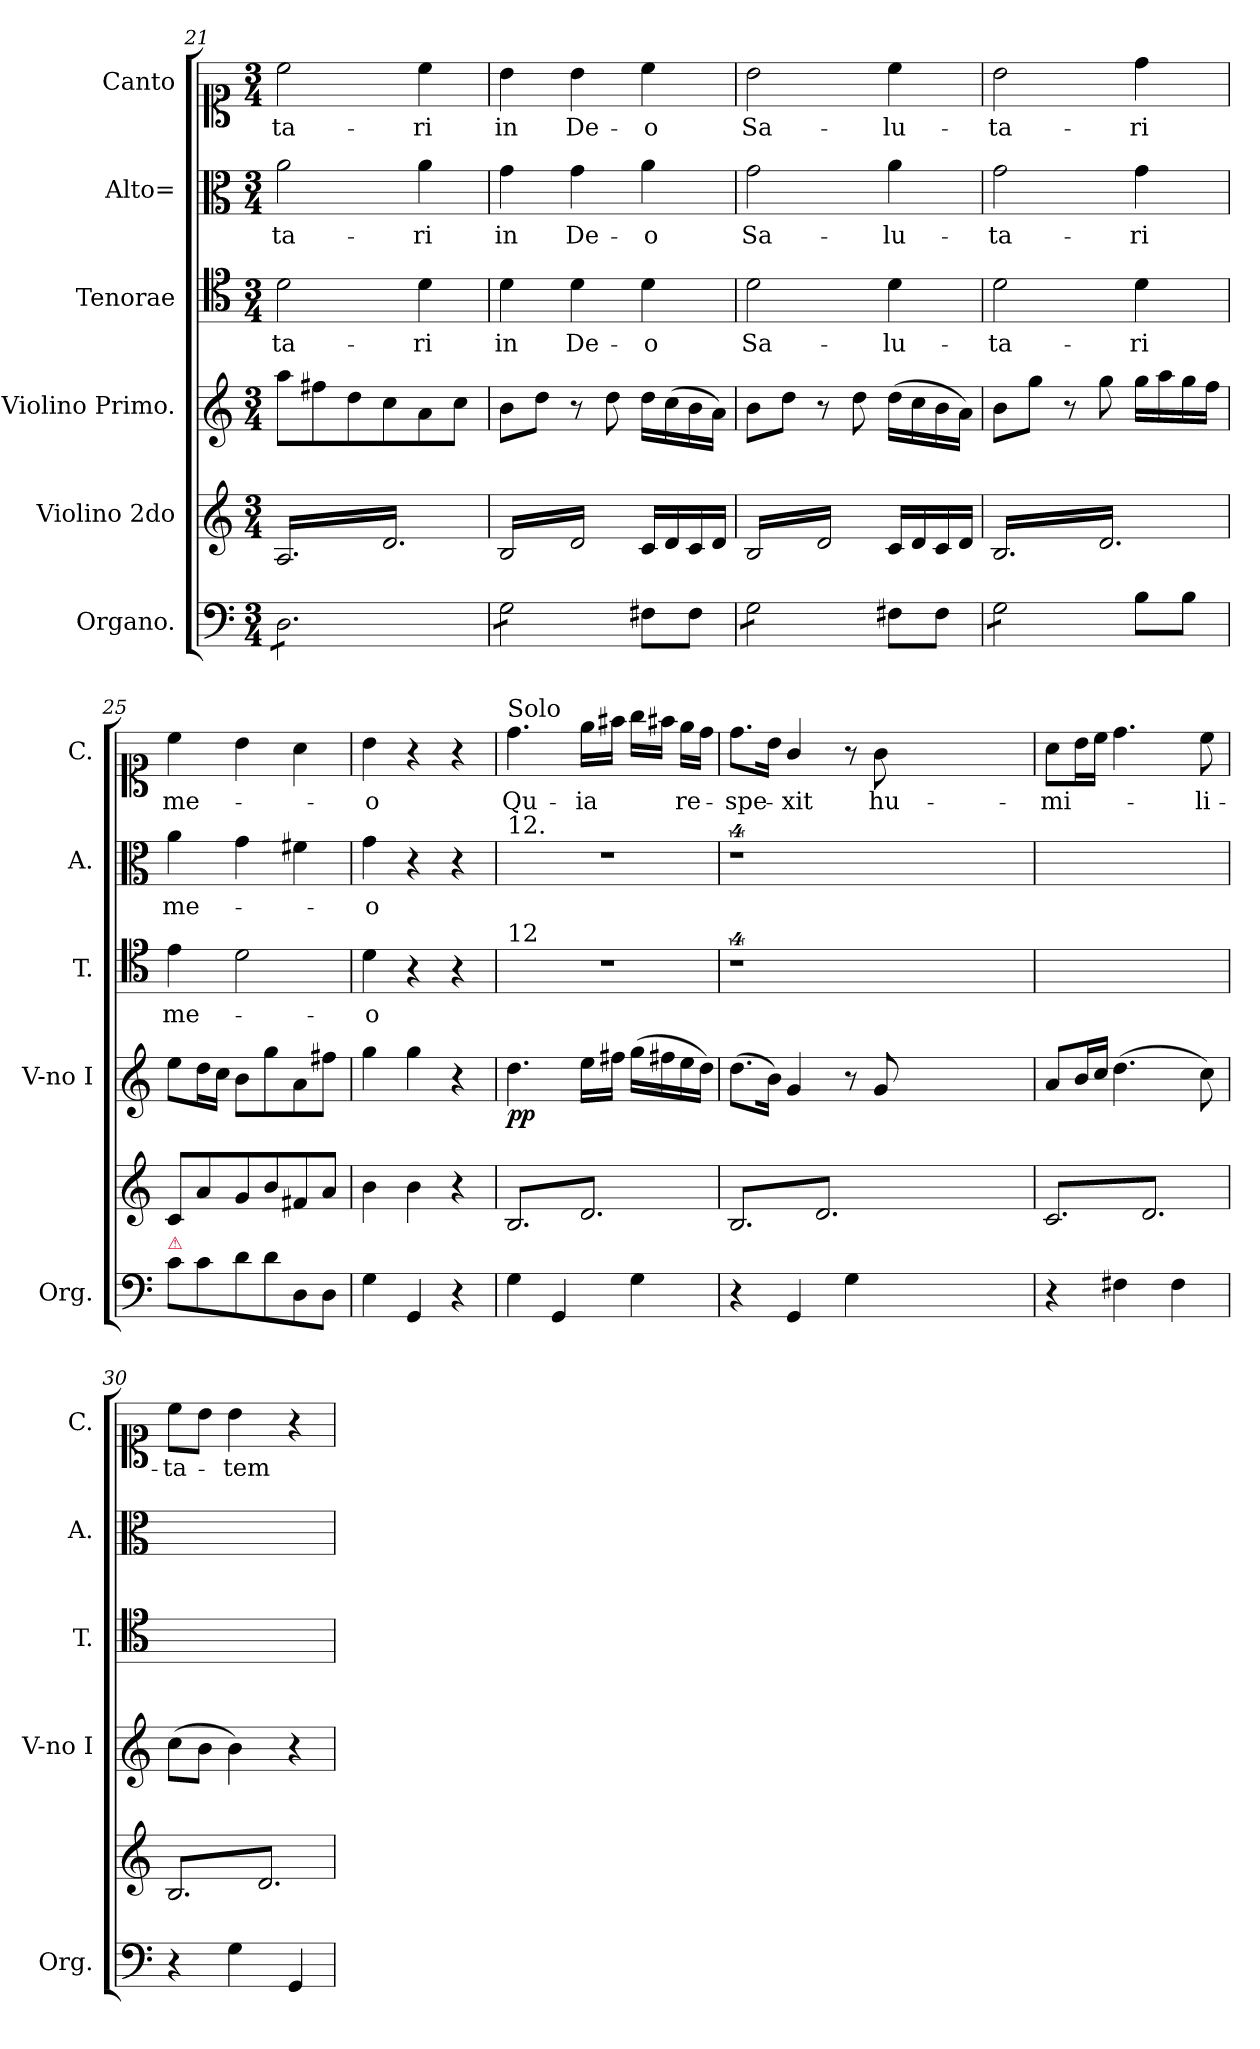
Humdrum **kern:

**kern	**dynam	**kern	**dynam	**kern	**dynam	**kern	**text	**kern	**text	**kern	**text
*part6	*part6	*part5	*part5	*part4	*part4	*part3	*part3	*part2	*part2	*part1	*part1
*staff6	*staff6	*staff5	*staff5	*staff4	*staff4	*staff3	*staff3	*staff2	*staff2	*staff1	*staff1
*I"Organo.	*	*I"Violino 2do	*	*I"Violino Primo.	*	*I"Tenorae	*	*I"Alto=	*	*I"Canto	*
*I'Org.	*	*	*	*I'V-no I	*	*I'T.	*	*I'A.	*	*I'C.	*
*clefF4	*	*clefG2	*	*clefG2	*	*clefC4	*	*clefC3	*	*clefC1	*
*k[]	*	*k[]	*	*k[]	*	*k[]	*	*k[]	*	*k[]	*
*C:	*	*C:	*	*C:	*	*C:	*	*C:	*	*C:	*
*M3/4	*	*M3/4	*	*M3/4	*	*M3/4	*	*M3/4	*	*M3/4	*
=21	=21	=21	=21	=21	=21	=21	=21	=21	=21	=21	=21
*tremolo	*	*	*	*	*	*	*	*	*	*	*
*	*	*tremolo	*	*	*	*	*	*	*	*	*
8D\L	.	16A/LL	.	8aa\L	.	2d\	-ta-	2a\	-ta-	2cc\	-ta-
.	.	16d/	.	.	.	.	.	.	.	.	.
8D\	.	16A/	.	8ff#X\	.	.	.	.	.	.	.
.	.	16d/	.	.	.	.	.	.	.	.	.
8D\	.	16A/	.	8dd\	.	.	.	.	.	.	.
.	.	16d/	.	.	.	.	.	.	.	.	.
8D\	.	16A/	.	8cc\	.	.	.	.	.	.	.
.	.	16d/	.	.	.	.	.	.	.	.	.
8D\	.	16A/	.	8a\	.	4d\	-ri	4a\	-ri	4cc\	-ri
.	.	16d/	.	.	.	.	.	.	.	.	.
8D\J	.	16A/	.	8cc\J	.	.	.	.	.	.	.
.	.	16d/JJ	.	.	.	.	.	.	.	.	.
=22	=22	=22	=22	=22	=22	=22	=22	=22	=22	=22	=22
8G\L	.	16B/LL	.	8b\L	.	4d\	in	4g\	in	4b\	in
.	.	16d/	.	.	.	.	.	.	.	.	.
8G\	.	16B/	.	8dd\J	.	.	.	.	.	.	.
.	.	16d/	.	.	.	.	.	.	.	.	.
8G\	.	16B/	.	8r	.	4d\	De-	4g\	De-	4b\	De-
.	.	16d/	.	.	.	.	.	.	.	.	.
8G\J	.	16B/	.	8dd\	.	.	.	.	.	.	.
*Xtremolo	*	*	*	*	*	*	*	*	*	*	*
.	.	16d/JJ	.	.	.	.	.	.	.	.	.
*	*	*Xtremolo	*	*	*	*	*	*	*	*	*
8F#X\L	.	16c/LL	.	16dd\LL	.	4d\	-o	4a\	-o	4cc\	-o
.	.	16d/	.	(16cc\	.	.	.	.	.	.	.
8F#\J	.	16c/	.	16b\	.	.	.	.	.	.	.
.	.	16d/JJ	.	16a\JJ)	.	.	.	.	.	.	.
=23	=23	=23	=23	=23	=23	=23	=23	=23	=23	=23	=23
*tremolo	*	*	*	*	*	*	*	*	*	*	*
*	*	*tremolo	*	*	*	*	*	*	*	*	*
8G\L	.	16B/LL	.	8b\L	.	2d\	Sa-	2g\	Sa-	2b\	Sa-
.	.	16d/	.	.	.	.	.	.	.	.	.
8G\	.	16B/	.	8dd\J	.	.	.	.	.	.	.
.	.	16d/	.	.	.	.	.	.	.	.	.
8G\	.	16B/	.	8r	.	.	.	.	.	.	.
.	.	16d/	.	.	.	.	.	.	.	.	.
8G\J	.	16B/	.	8dd\	.	.	.	.	.	.	.
*Xtremolo	*	*	*	*	*	*	*	*	*	*	*
.	.	16d/JJ	.	.	.	.	.	.	.	.	.
*	*	*Xtremolo	*	*	*	*	*	*	*	*	*
8F#X\L	.	16c/LL	.	(16dd\LL	.	4d\	-lu-	4a\	-lu-	4cc\	-lu-
.	.	16d/	.	16cc\	.	.	.	.	.	.	.
8F#\J	.	16c/	.	16b\	.	.	.	.	.	.	.
.	.	16d/JJ	.	16a\JJ)	.	.	.	.	.	.	.
=24	=24	=24	=24	=24	=24	=24	=24	=24	=24	=24	=24
*tremolo	*	*	*	*	*	*	*	*	*	*	*
*	*	*tremolo	*	*	*	*	*	*	*	*	*
8G\L	.	16B/LL	.	8b\L	.	2d\	-ta-	2g\	-ta-	2b\	-ta-
.	.	16d/	.	.	.	.	.	.	.	.	.
8G\	.	16B/	.	8gg\J	.	.	.	.	.	.	.
.	.	16d/	.	.	.	.	.	.	.	.	.
8G\	.	16B/	.	8r	.	.	.	.	.	.	.
.	.	16d/	.	.	.	.	.	.	.	.	.
8G\J	.	16B/	.	8gg\	.	.	.	.	.	.	.
*Xtremolo	*	*	*	*	*	*	*	*	*	*	*
.	.	16d/	.	.	.	.	.	.	.	.	.
8B\L	.	16B/	.	16gg\LL	.	4d\	-ri	4g\	-ri	4dd\	-ri
.	.	16d/	.	16aa\	.	.	.	.	.	.	.
8B\J	.	16B/	.	16gg\	.	.	.	.	.	.	.
.	.	16d/JJ	.	16ff\JJ	.	.	.	.	.	.	.
*	*	*Xtremolo	*	*	*	*	*	*	*	*	*
=25	=25	=25	=25	=25	=25	=25	=25	=25	=25	=25	=25
!LO:TX:a:color=crimson:t=⚠	!	!	!	!	!	!	!	!	!	!	!
8c\L	.	8c/L	.	8ee\L	.	4e\	me-	4a\	me-	4cc\	me-
.	.	.	.	.	.	.	.	.	.	.	.
8c\	.	8a/	.	16dd\L	.	.	.	.	.	.	.
.	.	.	.	16cc\JJ	.	.	.	.	.	.	.
8d\	.	8g/	.	8b\L	.	2d\	.	4g\	.	4b\	.
.	.	.	.	.	.	.	.	.	.	.	.
8d\	.	8b/	.	8gg\	.	.	.	.	.	.	.
8D/	.	8f#X/	.	8a\	.	.	.	4f#X\	.	4a\	.
8D/J	.	8a/J	.	8ff#X\J	.	.	.	.	.	.	.
=26	=26	=26	=26	=26	=26	=26	=26	=26	=26	=26	=26
4G\	.	4b\	.	4gg\	.	4d\	-o	4g\	-o	4b\	-o
4GG/	.	4b\	.	4gg\	.	4r	.	4r	.	4r	.
4r	.	4r	.	4r	.	4r	.	4r	.	4r	.
=27	=27	=27	=27	=27	=27	=27	=27	=27	=27	=27	=27
!	!	!	!	!	!	!	!	!	!	!LO:TX:a:t=Solo	!
!	!	!	!	!	!	!	!	!LO:TX:a:t=12.	!	!	!
!	!	!	!	!	!	!LO:TX:a:t=12	!	!	!	!	!
!	!LO:DY:a	!	!LO:DY:a	!	!LO:DY:b	!	!	!	!	!	!
*	*	*tremolo	*	*	*	*	*	*	*	*	*
4G\	Piano	8B/L	pia	4.dd\	pp	2.r	.	2.r	.	4.dd\	Qu-
.	.	8d/	.	.	.	.	.	.	.	.	.
4GG/	.	8B/	.	.	.	.	.	.	.	.	.
.	.	8d/	.	16ee\LL	.	.	.	.	.	16ee\LL	-ia
.	.	.	.	16ff#X\JJ	.	.	.	.	.	16ff#X\JJ	.
4G\	.	8B/	.	(16gg\LL	.	.	.	.	.	16gg\LL	.
.	.	.	.	16ff#X\	.	.	.	.	.	16ff#X\JJ	.
.	.	8d/J	.	16ee\	.	.	.	.	.	16ee\LL	re-
.	.	.	.	16dd\JJ)	.	.	.	.	.	16dd\JJ	.
=28	=28	=28	=28	=28	=28	=28	=28	=28	=28	=28	=28
4r	.	8B/L	.	(8.dd\L	.	4%9r	.	4%9r	.	8.dd\L	-spe-
.	.	8d/	.	.	.	.	.	.	.	.	.
.	.	.	.	16b\Jk)	.	.	.	.	.	16b\Jk	.
4GG/	.	8B/	.	4g/	.	.	.	.	.	4g/	-xit
.	.	8d/	.	.	.	.	.	.	.	.	.
4G\	.	8B/	.	8r	.	.	.	.	.	8r	.
.	.	8d/J	.	8g/	.	.	.	.	.	8g\	hu-
1.ryy	.	1.ryy	.	1.ryy	.	.	.	.	.	1.ryy	.
.	.	.	.	.	.	.	.	.	.	.	.
.	.	.	.	.	.	.	.	.	.	.	.
=29	=29	=29	=29	=29	=29	=29	=29	=29	=29	=29	=29
4r	.	8c/L	.	8a/L	.	2.ryy	.	2.ryy	.	8a\L	-mi-
.	.	8d/	.	16b/L	.	.	.	.	.	16b\L	.
.	.	.	.	16cc/JJ	.	.	.	.	.	16cc\JJ	.
4F#X\	.	8c/	.	(4.dd\	.	.	.	.	.	4.dd\	.
.	.	8d/	.	.	.	.	.	.	.	.	.
4F#\	.	8c/	.	.	.	.	.	.	.	.	.
.	.	8d/J	.	8cc\)	.	.	.	.	.	8cc\	-li-
=30	=30	=30	=30	=30	=30	=30	=30	=30	=30	=30	=30
4r	.	8B/L	.	(8cc\L	.	2.ryy	.	2.ryy	.	8cc\L	-ta-
.	.	8d/	.	8b\J	.	.	.	.	.	8b\J	.
4G\	.	8B/	.	4b\)	.	.	.	.	.	4b\	-tem
.	.	8d/	.	.	.	.	.	.	.	.	.
4GG/	.	8B/	.	4r	.	.	.	.	.	4r	.
.	.	8d/J	.	.	.	.	.	.	.	.	.
*	*	*Xtremolo	*	*	*	*	*	*	*	*	*
.	.	.	.	.	.	.	.	.	.	.	.
.	.	.	.	.	.	.	.	.	.	.	.
.	.	.	.	.	.	.	.	.	.	.	.
=	=	=	=	=	=	=	=	=	=	=	=
*-	*-	*-	*-	*-	*-	*-	*-	*-	*-	*-	*-
